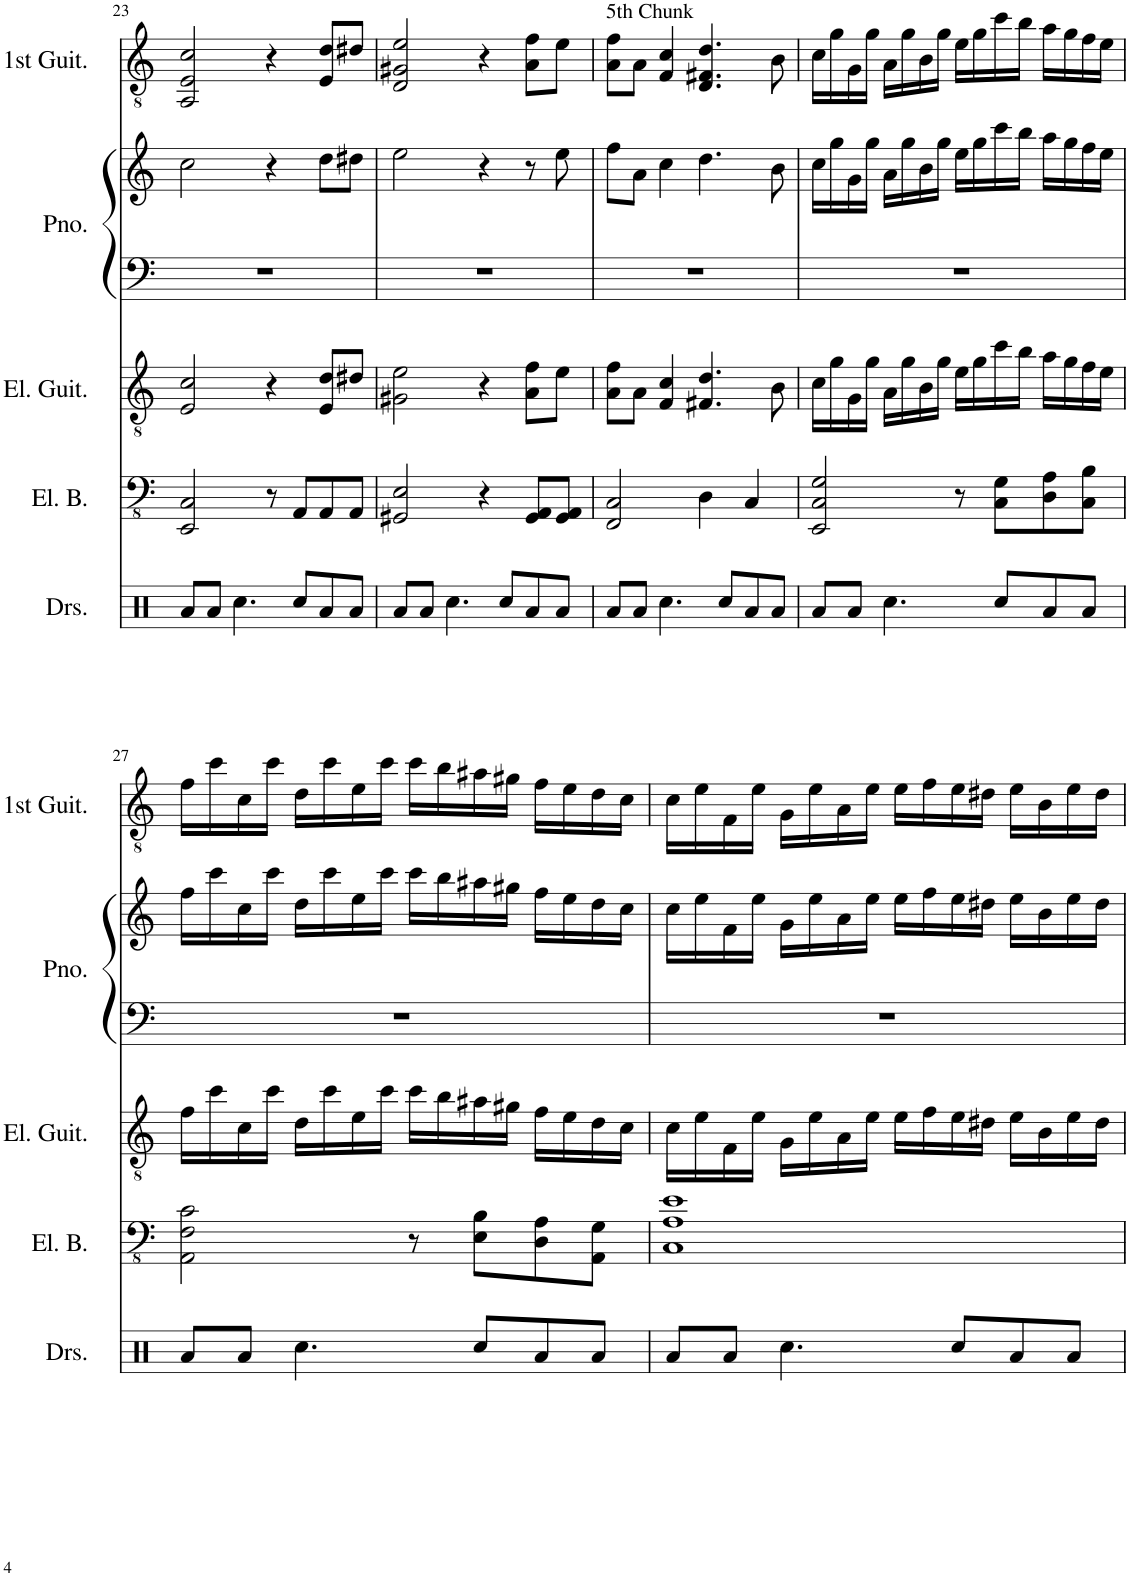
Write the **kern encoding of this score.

**kern	**kern	**kern	**kern	**kern	**kern
*part5	*part4	*part3	*part2	*part2	*part1
*staff6	*staff5	*staff4	*staff3	*staff2	*staff1
*I"Drumset	*I"Electric Bass	*I"Electric Guitar	*I"Piano	*	*I"First Guitar
*I'Drs.	*I'El. B.	*I'El. Guit.	*I'Pno.	*	*
!!LO:PB:g=z
*clefX	*clefFv4	*clefGv2	*clefF4	*clefG2	*clefGv2
*k[]	*k[]	*k[]	*k[]	*k[]	*k[]
*M4/4	*M4/4	*M4/4	*M4/4	*M4/4	*M4/4
=23	=23	=23	=23	=23	=23
8Ra/L	2EEE/ 2CC/	2E/ 2c/	1r	2cc\	2AA/ 2E/ 2c/
8Ra/J	.	.	.	.	.
4.Rcc\	.	.	.	.	.
.	8r	4r	.	4r	4r
8Rcc/L	8AAA/L	.	.	.	.
8Ra/	8AAA/	8E/ 8d/L	.	8dd\L	8E/ 8d/L
8Ra/J	8AAA/J	8d#X/J	.	8dd#X\J	8d#X/J
=24	=24	=24	=24	=24	=24
8Ra/L	2GGG#X/ 2EE/	2G#X\ 2e\	1r	2ee\	2D/ 2G#X/ 2e/
8Ra/J	.	.	.	.	.
4.Rcc\	.	.	.	.	.
.	4r	4r	.	4r	4r
8Rcc/L	.	.	.	.	.
8Ra/	8GGG#/ 8AAA/L	8A\ 8f\L	.	8r	8A\ 8f\L
8Ra/J	8GGG#/ 8AAA/J	8e\J	.	8ee\	8e\J
=25	=25	=25	=25	=25	=25
!	!	!	!	!	!LO:TX:a:t=5th Chunk
8Ra/L	2FFF/ 2CC/	8A\ 8f\L	1r	8ff\L	8A\ 8f\L
8Ra/J	.	8A\J	.	8a\J	8A\J
4.Rcc\	.	4F/ 4c/	.	4cc\	4F/ 4c/
.	4DD\	4.F#X/ 4.d/	.	4.dd\	4.D/ 4.F#X/ 4.d/
8Rcc/L	.	.	.	.	.
8Ra/	4CC/	.	.	.	.
8Ra/J	.	8B\	.	8b\	8B\
=26	=26	=26	=26	=26	=26
8Ra/L	2EEE/ 2CC/ 2GG/	16c\LL	1r	16cc\LL	16c\LL
.	.	16g\	.	16gg\	16g\
8Ra/J	.	16G\	.	16g\	16G\
.	.	16g\JJ	.	16gg\JJ	16g\JJ
4.Rcc\	.	16A\LL	.	16a\LL	16A\LL
.	.	16g\	.	16gg\	16g\
.	.	16B\	.	16b\	16B\
.	.	16g\JJ	.	16gg\JJ	16g\JJ
.	8r	16e\LL	.	16ee\LL	16e\LL
.	.	16g\	.	16gg\	16g\
8Rcc/L	8CC\ 8GG\L	16cc\	.	16ccc\	16cc\
.	.	16b\JJ	.	16bb\JJ	16b\JJ
8Ra/	8DD\ 8AA\	16a\LL	.	16aa\LL	16a\LL
.	.	16g\	.	16gg\	16g\
8Ra/J	8CC\ 8BB\J	16f\	.	16ff\	16f\
.	.	16e\JJ	.	16ee\JJ	16e\JJ
!!LO:LB:g=z
=27	=27	=27	=27	=27	=27
8Ra/L	2AAA\ 2FF\ 2C\	16f\LL	1r	16ff\LL	16f\LL
.	.	16cc\	.	16ccc\	16cc\
8Ra/J	.	16c\	.	16cc\	16c\
.	.	16cc\JJ	.	16ccc\JJ	16cc\JJ
4.Rcc\	.	16d\LL	.	16dd\LL	16d\LL
.	.	16cc\	.	16ccc\	16cc\
.	.	16e\	.	16ee\	16e\
.	.	16cc\JJ	.	16ccc\JJ	16cc\JJ
.	8r	16cc\LL	.	16ccc\LL	16cc\LL
.	.	16b\	.	16bb\	16b\
8Rcc/L	8EE\ 8BB\L	16a#X\	.	16aa#X\	16a#X\
.	.	16g#X\JJ	.	16gg#X\JJ	16g#X\JJ
8Ra/	8DD\ 8AA\	16f\LL	.	16ff\LL	16f\LL
.	.	16e\	.	16ee\	16e\
8Ra/J	8AAA\ 8GG\J	16d\	.	16dd\	16d\
.	.	16c\JJ	.	16cc\JJ	16c\JJ
=28	=28	=28	=28	=28	=28
8Ra/L	1CC 1AA 1E	16c\LL	1r	16cc\LL	16c\LL
.	.	16e\	.	16ee\	16e\
8Ra/J	.	16F\	.	16f\	16F\
.	.	16e\JJ	.	16ee\JJ	16e\JJ
4.Rcc\	.	16G\LL	.	16g\LL	16G\LL
.	.	16e\	.	16ee\	16e\
.	.	16A\	.	16a\	16A\
.	.	16e\JJ	.	16ee\JJ	16e\JJ
.	.	16e\LL	.	16ee\LL	16e\LL
.	.	16f\	.	16ff\	16f\
8Rcc/L	.	16e\	.	16ee\	16e\
.	.	16d#X\JJ	.	16dd#X\JJ	16d#X\JJ
8Ra/	.	16e\LL	.	16ee\LL	16e\LL
.	.	16B\	.	16b\	16B\
8Ra/J	.	16e\	.	16ee\	16e\
.	.	16d#\JJ	.	16dd#\JJ	16d#\JJ
=	=	=	=	=	=
*-	*-	*-	*-	*-	*-
